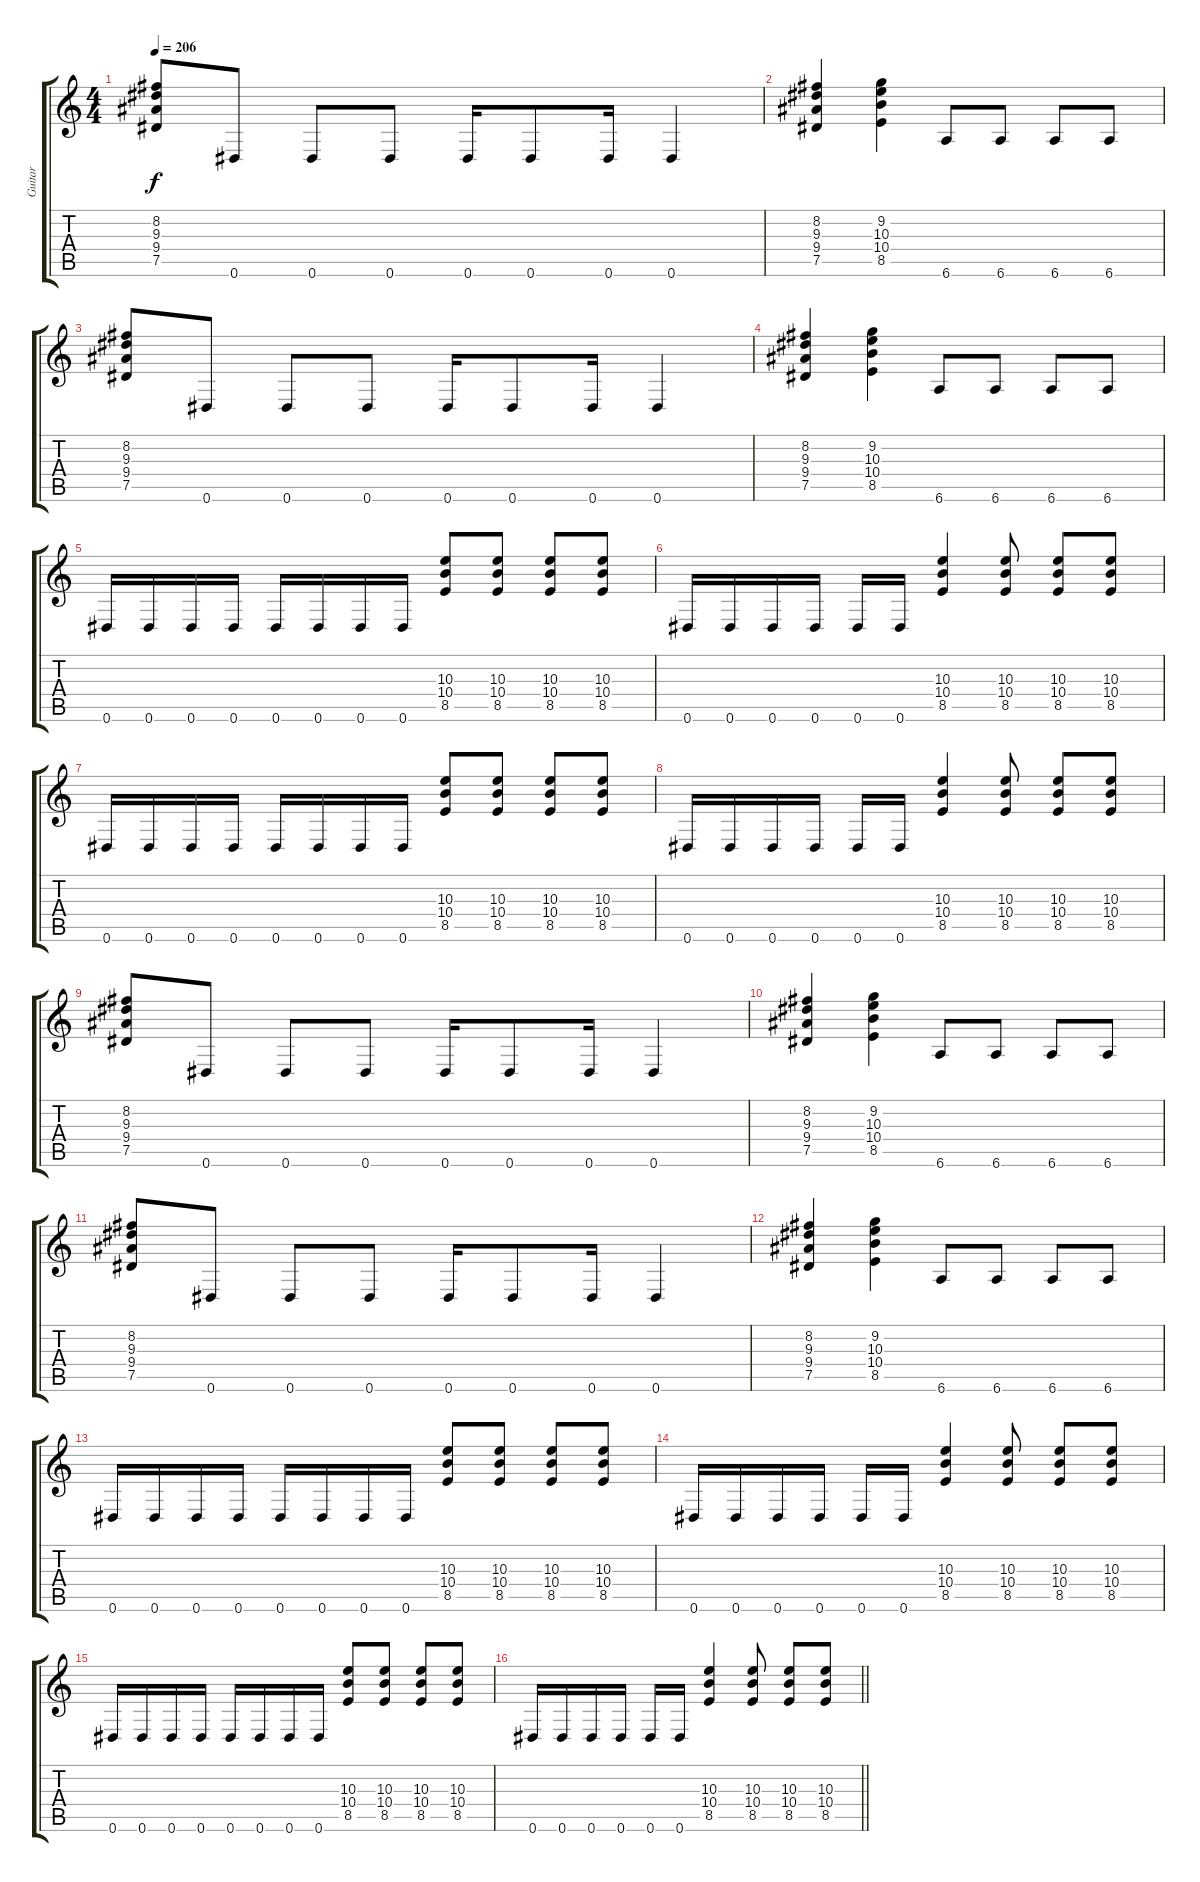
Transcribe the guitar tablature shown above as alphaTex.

\track ("Guitar" "Guitar") {instrument distortionguitar}
\staff {score tabs}
\tuning (Eb4 Bb3 Gb3 Db3 Ab2 Eb2) {hide}
\ts (4 4)
\tempo 206
\clef g2
\ks c
(8.2 9.3 9.4 7.5).8{dy f} 0.6.8 0.6.8 0.6.8 0.6.16 0.6.8 0.6.16 0.6.4 |
(8.2 9.3 9.4 7.5).4 (9.2 10.3 10.4 8.5).4 6.6.8 6.6.8 6.6.8 6.6.8 |
(8.2 9.3 9.4 7.5).8 0.6.8 0.6.8 0.6.8 0.6.16 0.6.8 0.6.16 0.6.4 |
(8.2 9.3 9.4 7.5).4 (9.2 10.3 10.4 8.5).4 6.6.8 6.6.8 6.6.8 6.6.8 |
0.6.16 0.6.16 0.6.16 0.6.16 0.6.16 0.6.16 0.6.16 0.6.16 (10.3 10.4 8.5).8 (10.3 10.4 8.5).8 (10.3 10.4 8.5).8 (10.3 10.4 8.5).8 |
0.6.16 0.6.16 0.6.16 0.6.16 0.6.16 0.6.16 (10.3 10.4 8.5).4 (10.3 10.4 8.5).8 (10.3 10.4 8.5).8 (10.3 10.4 8.5).8 |
0.6.16 0.6.16 0.6.16 0.6.16 0.6.16 0.6.16 0.6.16 0.6.16 (10.3 10.4 8.5).8 (10.3 10.4 8.5).8 (10.3 10.4 8.5).8 (10.3 10.4 8.5).8 |
0.6.16 0.6.16 0.6.16 0.6.16 0.6.16 0.6.16 (10.3 10.4 8.5).4 (10.3 10.4 8.5).8 (10.3 10.4 8.5).8 (10.3 10.4 8.5).8 |
(8.2 9.3 9.4 7.5).8 0.6.8 0.6.8 0.6.8 0.6.16 0.6.8 0.6.16 0.6.4 |
(8.2 9.3 9.4 7.5).4 (9.2 10.3 10.4 8.5).4 6.6.8 6.6.8 6.6.8 6.6.8 |
(8.2 9.3 9.4 7.5).8 0.6.8 0.6.8 0.6.8 0.6.16 0.6.8 0.6.16 0.6.4 |
(8.2 9.3 9.4 7.5).4 (9.2 10.3 10.4 8.5).4 6.6.8 6.6.8 6.6.8 6.6.8 |
0.6.16 0.6.16 0.6.16 0.6.16 0.6.16 0.6.16 0.6.16 0.6.16 (10.3 10.4 8.5).8 (10.3 10.4 8.5).8 (10.3 10.4 8.5).8 (10.3 10.4 8.5).8 |
0.6.16 0.6.16 0.6.16 0.6.16 0.6.16 0.6.16 (10.3 10.4 8.5).4 (10.3 10.4 8.5).8 (10.3 10.4 8.5).8 (10.3 10.4 8.5).8 |
0.6.16 0.6.16 0.6.16 0.6.16 0.6.16 0.6.16 0.6.16 0.6.16 (10.3 10.4 8.5).8 (10.3 10.4 8.5).8 (10.3 10.4 8.5).8 (10.3 10.4 8.5).8 |
\barLineRight lightlight
0.6.16 0.6.16 0.6.16 0.6.16 0.6.16 0.6.16 (10.3 10.4 8.5).4 (10.3 10.4 8.5).8 (10.3 10.4 8.5).8 (10.3 10.4 8.5).8
